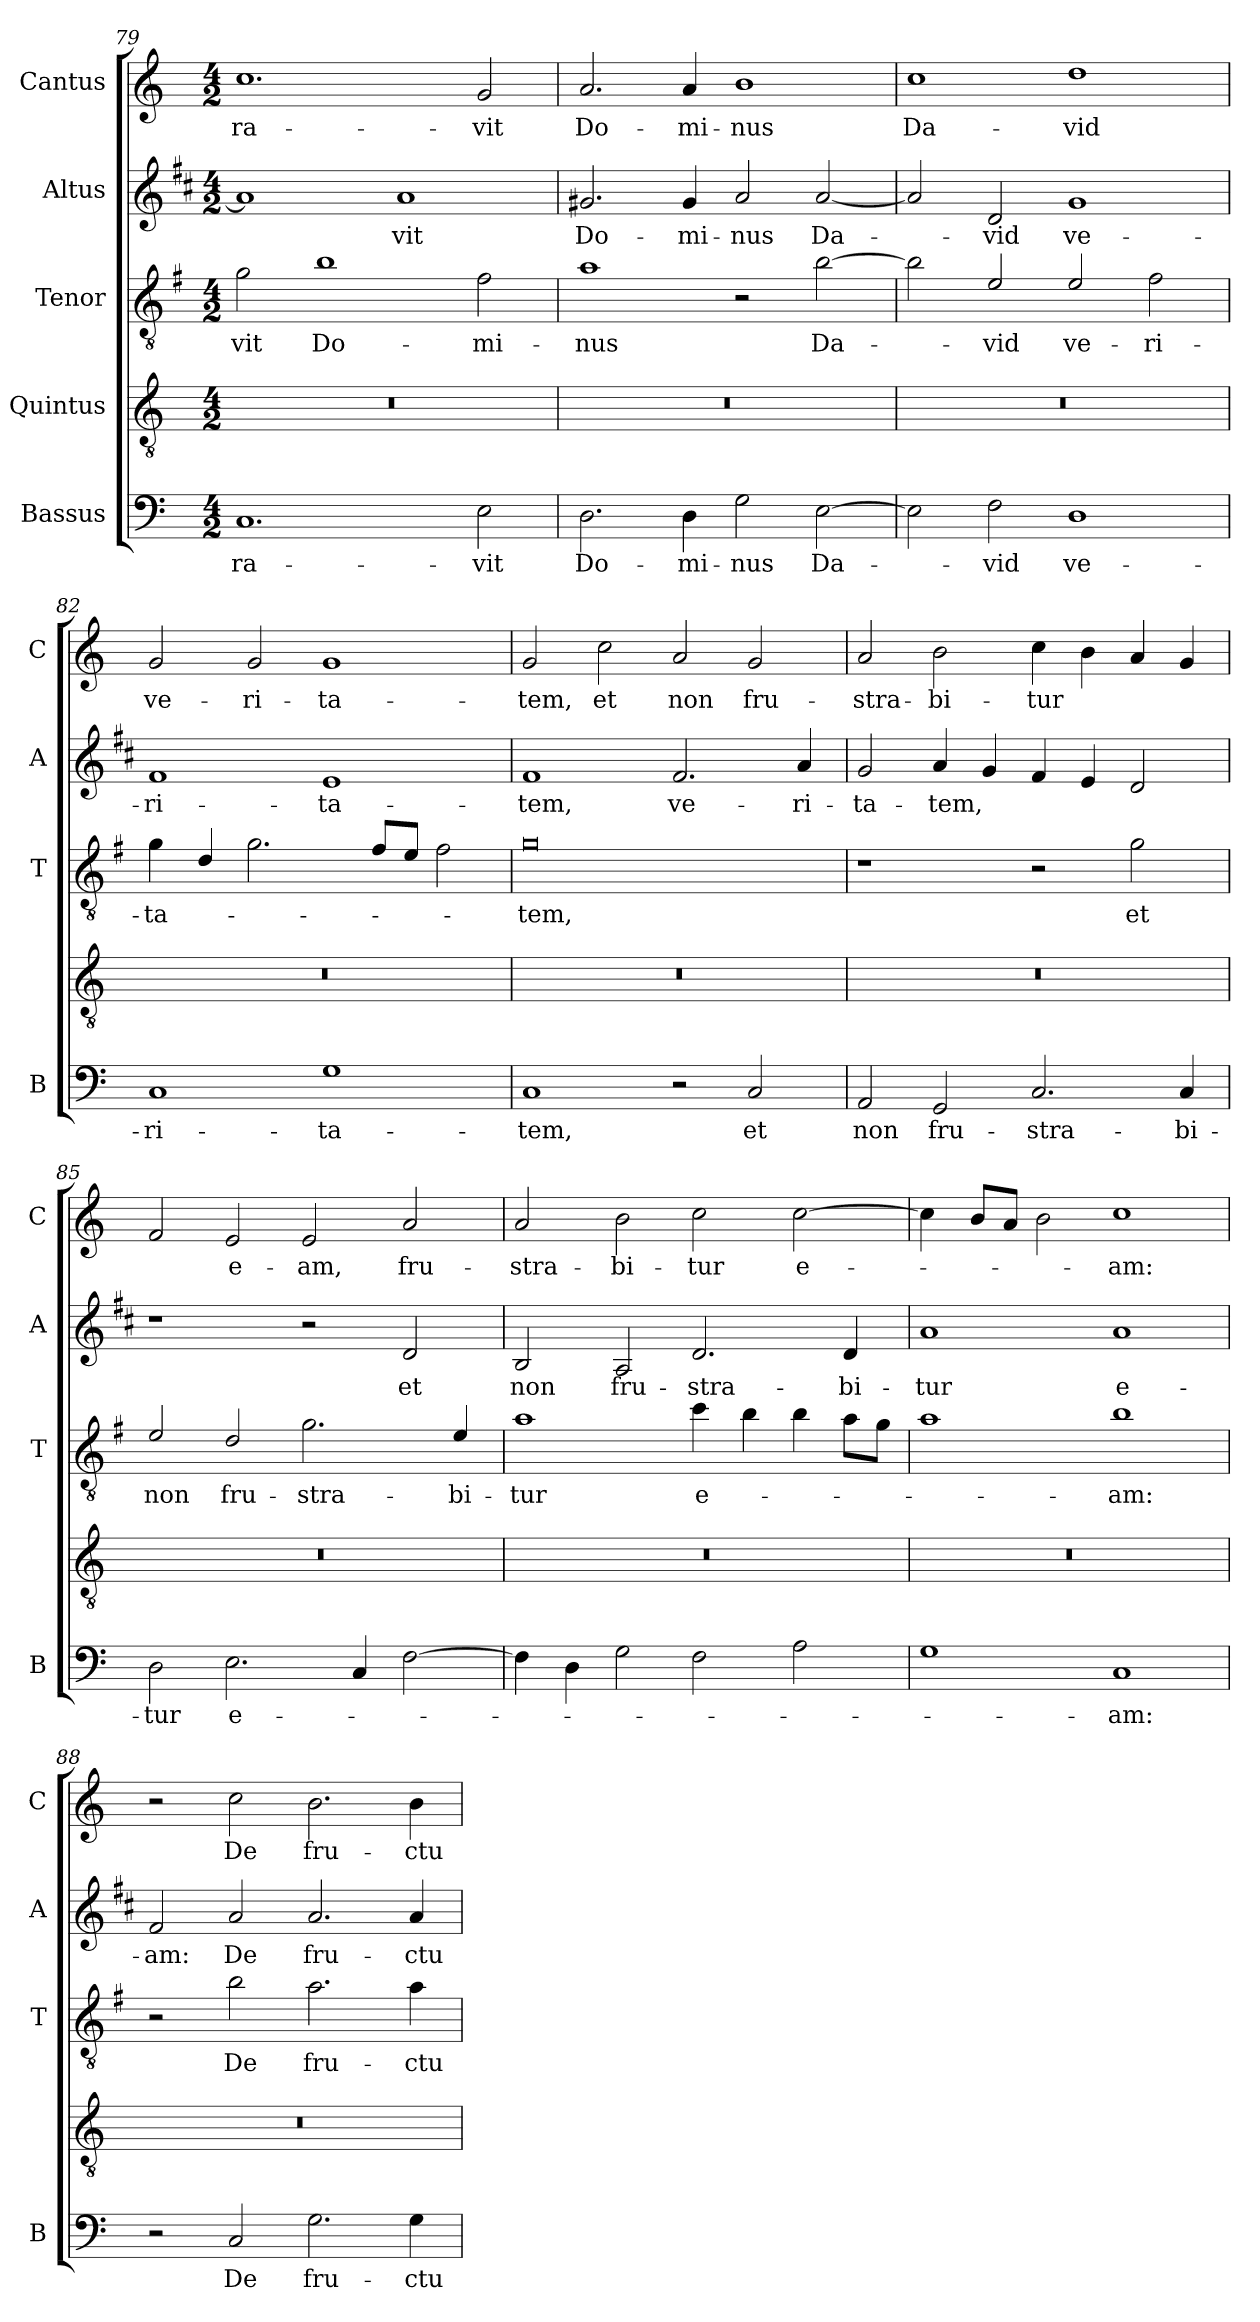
**kern	**text	**kern	**kern	**text	**kern	**text	**kern	**text
*part5	*part5	*part4	*part3	*part3	*part2	*part2	*part1	*part1
*staff5	*staff5	*staff4	*staff3	*staff3	*staff2	*staff2	*staff1	*staff1
*I"Bassus	*	*I"Quintus	*I"Tenor	*	*I"Altus	*	*I"Cantus	*
*I'B	*	*	*I'T	*	*I'A	*	*I'C	*
*clefF4	*	*clefGv2	*clefGv2	*	*clefG2	*	*clefG2	*
*	*	*	*ITrd4c7	*	*ITrd1c2	*	*	*
*k[]	*	*k[]	*k[]	*	*k[]	*	*k[]	*
*C:	*	*C:	*C:	*	*C:	*	*C:	*
*M4/2	*	*M4/2	*M4/2	*	*M4/2	*	*M4/2	*
=79	=79	=79	=79	=79	=79	=79	=79	=79
!	!LO:LY:b	!	!	!LO:LY:b	!	!	!	!LO:LY:b
1.C	-ra-	0r	2c\	-vit	1g]	.	1.cc	-ra-
!	!	!	!	!LO:LY:b	!	!	!	!
.	.	.	1e	Do-	.	.	.	.
!	!	!	!	!	!	!LO:LY:b	!	!
.	.	.	.	.	1g	-vit	.	.
!	!LO:LY:b	!	!	!LO:LY:b	!	!	!	!LO:LY:b
2E\	-vit	.	2B\	-mi-	.	.	2g/	-vit
=80	=80	=80	=80	=80	=80	=80	=80	=80
!	!LO:LY:b	!	!	!LO:LY:b	!	!LO:LY:b	!	!LO:LY:b
2.D\	Do-	0r	1d	-nus	2.f#X/	Do-	2.a/	Do-
!	!LO:LY:b	!	!	!	!	!LO:LY:b	!	!LO:LY:b
4D\	-mi-	.	.	.	4f#/	-mi-	4a/	-mi-
!	!LO:LY:b	!	!	!	!	!LO:LY:b	!	!LO:LY:b
2G\	-nus	.	2r	.	2g/	-nus	1b	-nus
!	!LO:LY:b	!	!	!LO:LY:b	!	!LO:LY:b	!	!
[2E\	Da-	.	[2e\	Da-	[2g/	Da-	.	.
=81	=81	=81	=81	=81	=81	=81	=81	=81
!	!	!	!	!	!	!	!	!LO:LY:b
2E\]	.	0r	2e\]	.	2g/]	.	1cc	Da-
!	!LO:LY:b	!	!	!LO:LY:b	!	!LO:LY:b	!	!
2F\	-vid	.	2A/	-vid	2c/	-vid	.	.
!	!LO:LY:b	!	!	!LO:LY:b	!	!LO:LY:b	!	!LO:LY:b
1D	ve-	.	2A/	ve-	1f	ve-	1dd	-vid
!	!	!	!	!LO:LY:b	!	!	!	!
.	.	.	2B\	-ri-	.	.	.	.
=82	=82	=82	=82	=82	=82	=82	=82	=82
!	!LO:LY:b	!	!	!LO:LY:b	!	!LO:LY:b	!	!LO:LY:b
1C	-ri-	0r	4c\	-ta-	1e	-ri-	2g/	ve-
.	.	.	4G/	.	.	.	.	.
!	!	!	!	!	!	!	!	!LO:LY:b
.	.	.	2.c\	.	.	.	2g/	-ri-
!	!LO:LY:b	!	!	!	!	!LO:LY:b	!	!LO:LY:b
1G	-ta-	.	.	.	1d	-ta-	1g	-ta-
.	.	.	8B/L	.	.	.	.	.
.	.	.	8A/J	.	.	.	.	.
.	.	.	2B\	.	.	.	.	.
!!LO:LB:g=z
=83	=83	=83	=83	=83	=83	=83	=83	=83
!	!LO:LY:b	!	!	!LO:LY:b	!	!LO:LY:b	!	!LO:LY:b
1C	-tem,	0r	0c	-tem,	1e	-tem,	2g/	-tem,
!	!	!	!	!	!	!	!	!LO:LY:b
.	.	.	.	.	.	.	2cc\	et
!	!	!	!	!	!	!LO:LY:b	!	!LO:LY:b
2r	.	.	.	.	2.e/	ve-	2a/	non
!	!LO:LY:b	!	!	!	!	!	!	!LO:LY:b
2C/	et	.	.	.	.	.	2g/	fru-
!	!	!	!	!	!	!LO:LY:b	!	!
.	.	.	.	.	4g/	-ri-	.	.
=84	=84	=84	=84	=84	=84	=84	=84	=84
!	!LO:LY:b	!	!	!	!	!LO:LY:b	!	!LO:LY:b
2AA/	non	0r	1r	.	2f/	-ta-	2a/	-stra-
!	!LO:LY:b	!	!	!	!	!LO:LY:b	!	!LO:LY:b
2GG/	fru-	.	.	.	4g/	-tem,	2b\	-bi-
.	.	.	.	.	4f/	.	.	.
!	!LO:LY:b	!	!	!	!	!	!	!LO:LY:b
2.C/	-stra-	.	2r	.	4e/	.	4cc\	-tur
.	.	.	.	.	4d/	.	4b\	.
!	!	!	!	!LO:LY:b	!	!	!	!
.	.	.	2c\	et	2c/	.	4a/	.
!	!LO:LY:b	!	!	!	!	!	!	!
4C/	-bi-	.	.	.	.	.	4g/	.
=85	=85	=85	=85	=85	=85	=85	=85	=85
!	!LO:LY:b	!	!	!LO:LY:b	!	!	!	!
2D\	-tur	0r	2A/	non	1r	.	2f/	.
!	!LO:LY:b	!	!	!LO:LY:b	!	!	!	!LO:LY:b
2.E\	e-	.	2G/	fru-	.	.	2e/	e-
!	!	!	!	!LO:LY:b	!	!	!	!LO:LY:b
.	.	.	2.c\	-stra-	2r	.	2e/	-am,
4C/	.	.	.	.	.	.	.	.
!	!	!	!	!	!	!LO:LY:b	!	!LO:LY:b
[2F\	.	.	.	.	2c/	et	2a/	fru-
!	!	!	!	!LO:LY:b	!	!	!	!
.	.	.	4A/	-bi-	.	.	.	.
=86	=86	=86	=86	=86	=86	=86	=86	=86
!	!	!	!	!LO:LY:b	!	!LO:LY:b	!	!LO:LY:b
4F\]	.	0r	1d	-tur	2A/	non	2a/	-stra-
4D\	.	.	.	.	.	.	.	.
!	!	!	!	!	!	!LO:LY:b	!	!LO:LY:b
2G\	.	.	.	.	2G/	fru-	2b\	-bi-
!	!	!	!	!LO:LY:b	!	!LO:LY:b	!	!LO:LY:b
2F\	.	.	4f\	e-	2.c/	-stra-	2cc\	-tur
.	.	.	4e\	.	.	.	.	.
!	!	!	!	!	!	!	!	!LO:LY:b
2A\	.	.	4e\	.	.	.	[2cc\	e-
!	!	!	!	!	!	!LO:LY:b	!	!
.	.	.	8d\L	.	4c/	-bi-	.	.
.	.	.	8c\J	.	.	.	.	.
=87	=87	=87	=87	=87	=87	=87	=87	=87
!	!	!	!	!	!	!LO:LY:b	!	!
1G	.	0r	1d	.	1g	-tur	4cc\]	.
.	.	.	.	.	.	.	8b/L	.
.	.	.	.	.	.	.	8a/J	.
.	.	.	.	.	.	.	2b\	.
!	!LO:LY:b	!	!	!LO:LY:b	!	!LO:LY:b	!	!LO:LY:b
1C	-am:	.	1e	-am:	1g	e-	1cc	-am:
!!LO:LB:g=z
=88	=88	=88	=88	=88	=88	=88	=88	=88
!	!	!	!	!	!	!LO:LY:b	!	!
2r	.	0r	2r	.	2e/	-am:	2r	.
!	!LO:LY:b	!	!	!LO:LY:b	!	!LO:LY:b	!	!LO:LY:b
2C/	De	.	2e\	De	2g/	De	2cc\	De
!	!LO:LY:b	!	!	!LO:LY:b	!	!LO:LY:b	!	!LO:LY:b
2.G\	fru-	.	2.d\	fru-	2.g/	fru-	2.b\	fru-
!	!LO:LY:b	!	!	!LO:LY:b	!	!LO:LY:b	!	!LO:LY:b
4G\	-ctu	.	4d\	-ctu	4g/	-ctu	4b\	-ctu
=	=	=	=	=	=	=	=	=
*-	*-	*-	*-	*-	*-	*-	*-	*-
